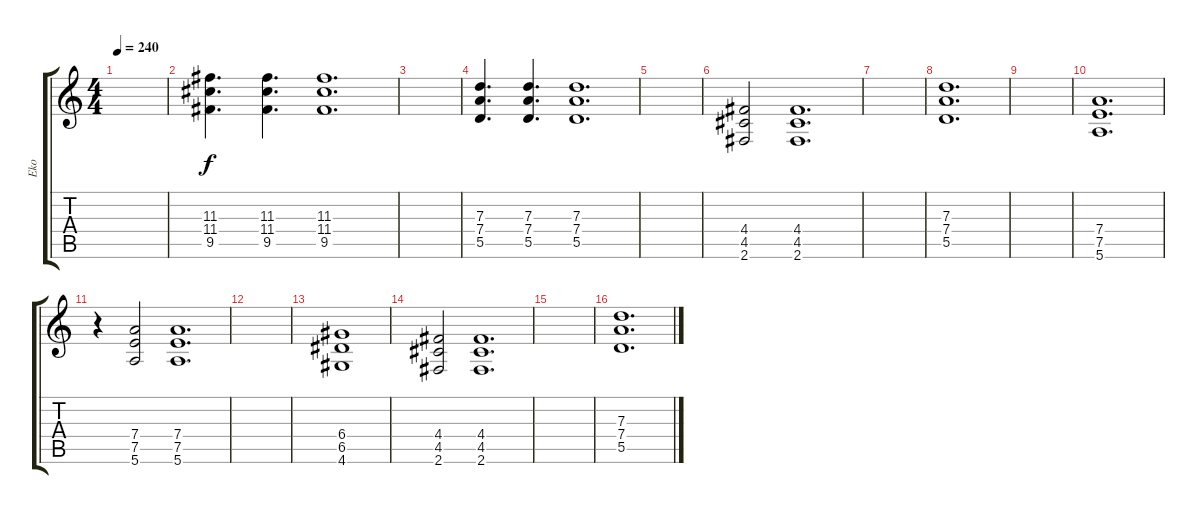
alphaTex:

\track ("Eko" "Eko") {instrument overdrivenguitar}
\staff {score tabs}
\tuning (E4 B3 G3 D3 A2 E2) {hide}
\ts (4 4)
\tempo 240
\clef g2
\ks c
|
(11.3 11.4 9.5).4{d} (11.3 11.4 9.5).4{d} (11.3 11.4 9.5).1{d} |
|
(7.3 7.4 5.5).4{d} (7.3 7.4 5.5).4{d} (7.3 7.4 5.5).1{d} |
|
(4.4 4.5 2.6).2 (4.4 4.5 2.6).1{d} |
|
(7.3 7.4 5.5).1{d} |
|
(7.4 7.5 5.6).1{d} |
r.4 (7.4 7.5 5.6).2 (7.4 7.5 5.6).1{d} |
|
(6.4 6.5 4.6).1 |
(4.4 4.5 2.6).2 (4.4 4.5 2.6).1{d} |
|
(7.3 7.4 5.5).1{d}
